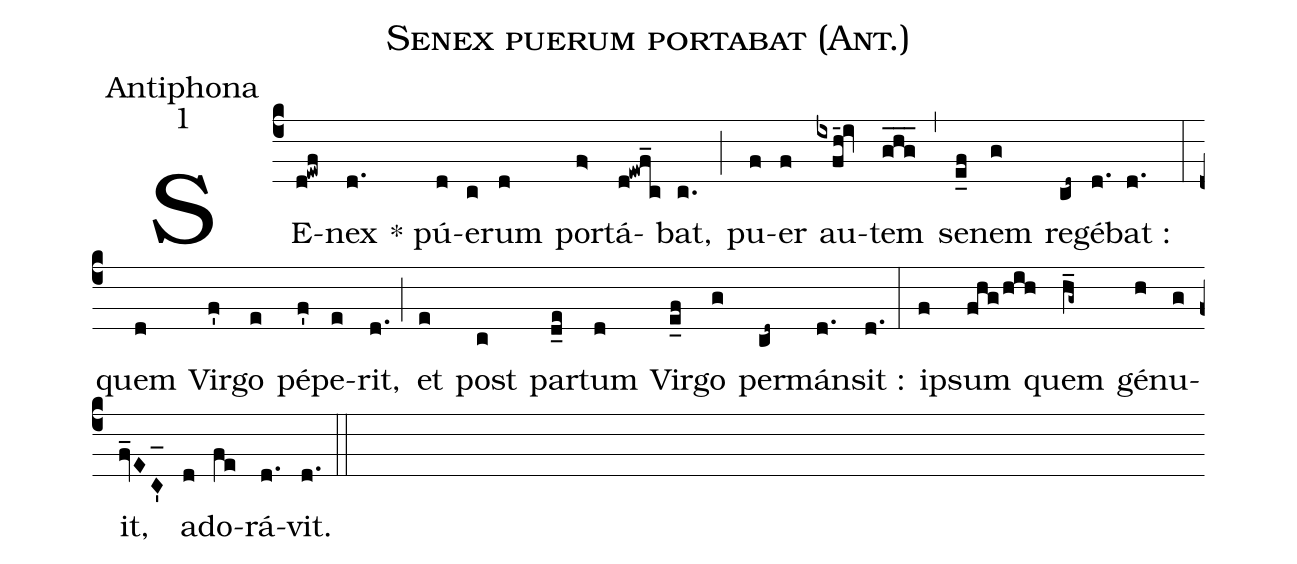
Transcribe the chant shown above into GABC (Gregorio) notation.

name:Senex puerum portabat (Ant.);
office-part:Antiphona;
mode:1;
%%
(c4) SE(d!ewf)nex(d.) * pú(d)e(c)rum(d) por(f>)tá(d!ewf_c)bat,(c.) (;) pu(f)er(f) au(ixfh_3!iv)tem(ghg___) (,) se(e_f)nem(g) re(cd~)gé(d.)bat :(d.) (:) quem(d) Vir(f')go(e) pé(f')pe(e)rit,(d.) (;) et(e) post(c) par(d_e)tum(d) Vir(e_f)go(g) per(cd~)mán(d.)sit :(d.) (:) i(f)psum(fhg/hih) quem(h_g~) gé(h)nu(g)it,(fv_EC'_) a(d)do(fe)rá(d.)vit.(d.) (::)
